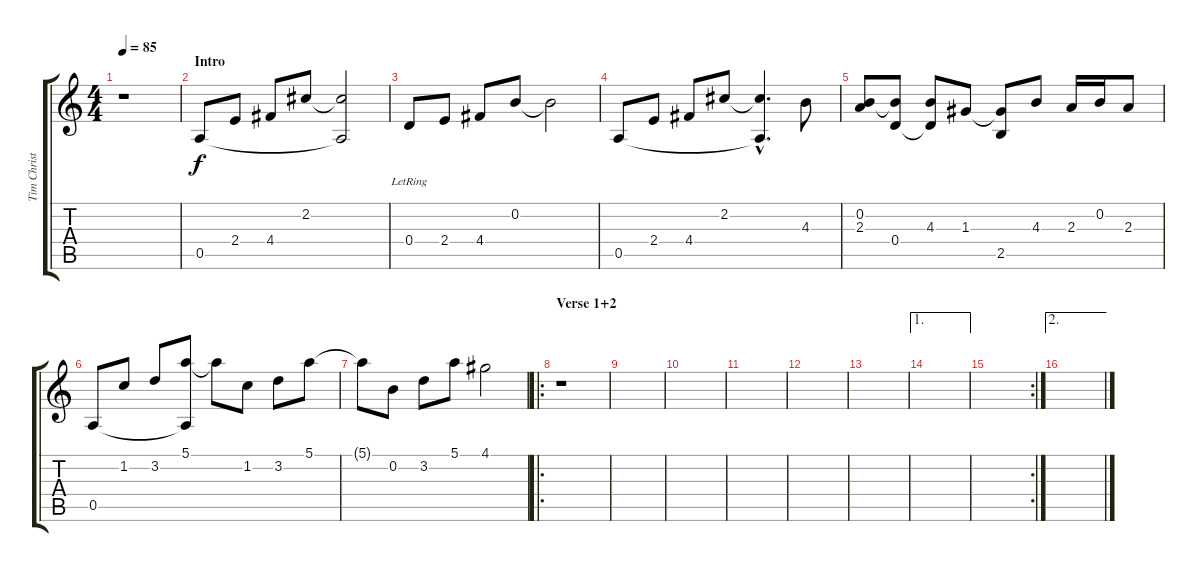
\track ("Tim Christensen (Intro)" "Tim Christ") {instrument electricguitarjazz}
\staff {score tabs}
\tuning (E4 B3 G3 D3 A2 E2) {hide}
\ts (4 4)
\tempo 85
\clef g2
\ks c
r.1{dy f instrument electricguitarjazz} |
\section ("" "Intro")
0.5.8 2.4.8 4.4.8 2.2.8 (2.2{t} 0.5{t}).2 |
0.4{lr}.8 2.4.8 4.4.8 0.2.8 0.2{t}.2 |
0.5.8 2.4.8 4.4.8 2.2.8 (2.2{hac t} 0.5{hac t}).4{d} 4.3.8 |
(0.2 2.3).8 (0.2{t} 0.4).8 (4.3 0.4{t}).8 1.3.8 (1.3{t} 2.5).8 4.3.8 2.3.16 0.2.16 2.3.8 |
0.5.8 1.2.8 3.2.8 (5.1 0.5{t}).8 5.1{t}.8 1.2.8 3.2.8 5.1.8 |
5.1{t}.8 0.2.8 3.2.8 5.1.8 4.1.2 |
\ro
\section ("" "Verse 1+2")
r.1 |
|
|
|
|
|
\ae 1
|
\rc 2
|
\ae 2
